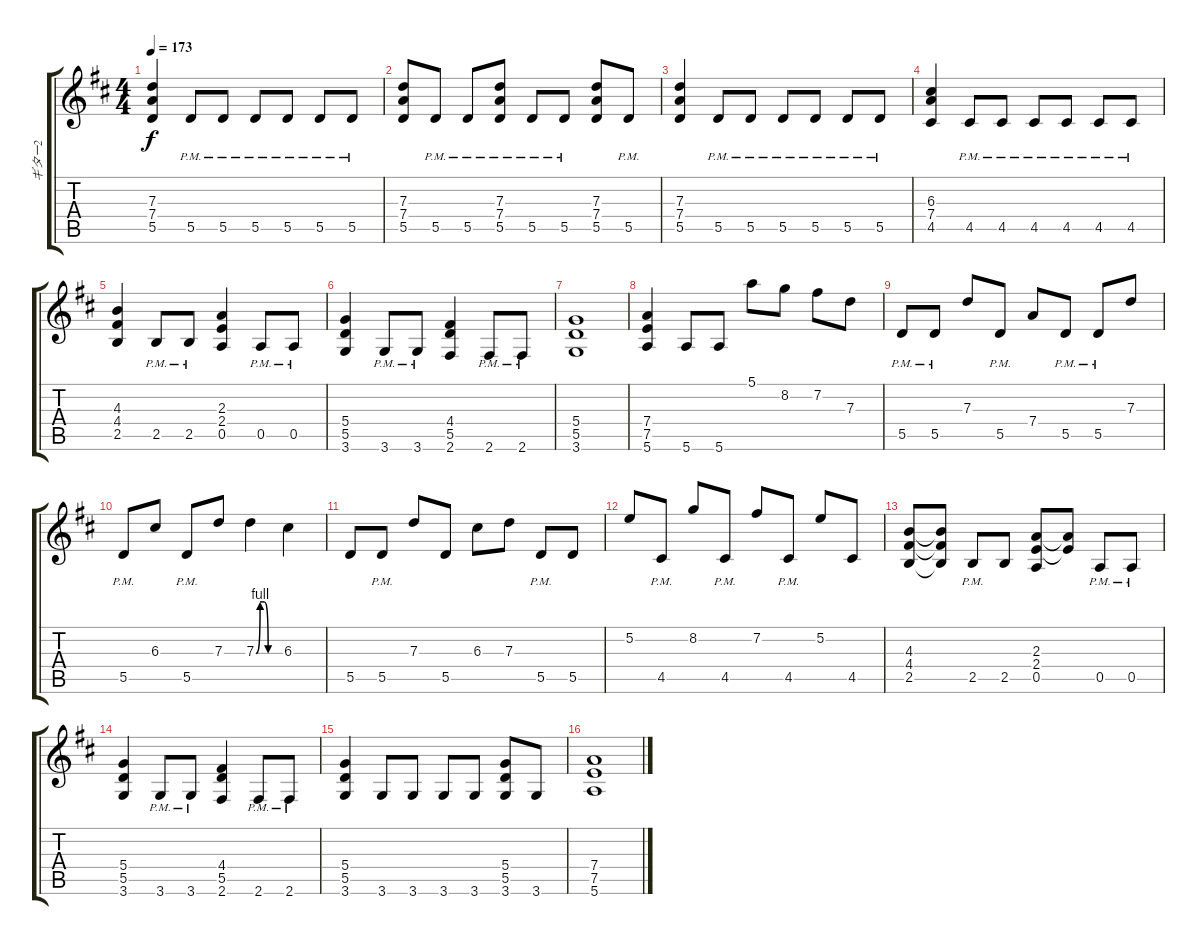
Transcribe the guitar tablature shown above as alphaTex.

\track ("ギター2" "ギター2") {mute instrument distortionguitar}
\staff {score tabs}
\tuning (E4 B3 G3 D3 A2 E2) {hide}
\ts (4 4)
\tempo 173
\clef g2
\ks d
(7.3 7.4 5.5).4{dy f} 5.5{pm}.8 5.5{pm}.8 5.5{pm}.8 5.5{pm}.8 5.5{pm}.8 5.5{pm}.8 |
(7.3 7.4 5.5).8 5.5{pm}.8 5.5{pm}.8 (7.3 7.4 5.5{pm}).8 5.5{pm}.8 5.5{pm}.8 (7.3 7.4 5.5).8 5.5{pm}.8 |
(7.3 7.4 5.5).4 5.5{pm}.8 5.5{pm}.8 5.5{pm}.8 5.5{pm}.8 5.5{pm}.8 5.5{pm}.8 |
(6.3 7.4 4.5).4 4.5{pm}.8 4.5{pm}.8 4.5{pm}.8 4.5{pm}.8 4.5{pm}.8 4.5{pm}.8 |
(4.3 4.4 2.5).4 2.5{pm}.8 2.5{pm}.8 (2.3 2.4 0.5).4 0.5{pm}.8 0.5{pm}.8 |
(5.4 5.5 3.6).4 3.6{pm}.8 3.6{pm}.8 (4.4 5.5 2.6).4 2.6{pm}.8 2.6{pm}.8 |
(5.4 5.5 3.6).1 |
(7.4 7.5 5.6).4 5.6.8 5.6.8 5.1.8 8.2.8 7.2.8 7.3.8 |
5.5{pm}.8 5.5{pm}.8 7.3.8 5.5{pm}.8 7.4.8 5.5{pm}.8 5.5{pm}.8 7.3.8 |
5.5{pm}.8 6.3.8 5.5{pm}.8 7.3.8 7.3{be (custom 0 0 10 4 20 4 30 0 60 0)}.4 6.3.4 |
5.5.8 5.5{pm}.8 7.3.8 5.5.8 6.3.8 7.3.8 5.5{pm}.8 5.5.8 |
5.2.8 4.5{pm}.8 8.2.8 4.5{pm}.8 7.2.8 4.5{pm}.8 5.2.8 4.5.8 |
(4.3 4.4 2.5).8 (4.3{t} 4.4{t} 2.5{t}).8 2.5{pm}.8 2.5.8 (2.3 2.4 0.5).8 (2.3{t} 2.4{t}).8 0.5{pm}.8 0.5{pm}.8 |
(5.4 5.5 3.6).4 3.6{pm}.8 3.6{pm}.8 (4.4 5.5 2.6).4 2.6{pm}.8 2.6{pm}.8 |
(5.4 5.5 3.6).4 3.6.8 3.6.8 3.6.8 3.6.8 (5.4 5.5 3.6).8 3.6.8 |
(7.4 7.5 5.6).1
